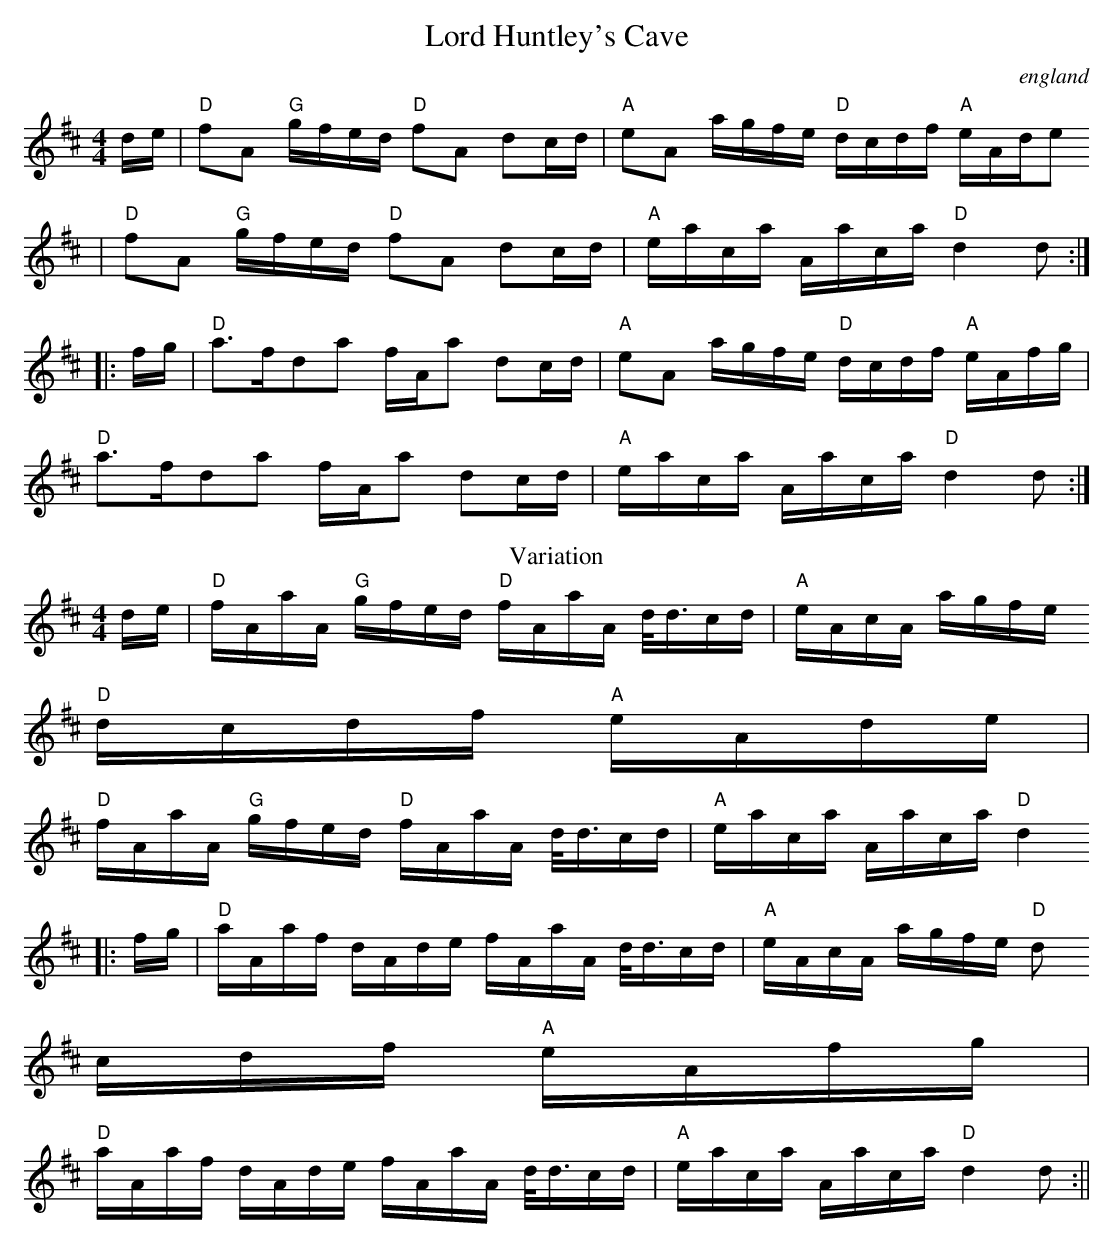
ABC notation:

X:1
T:Lord Huntley's Cave
O:england
M:4/4
L:1/8
K:D
C:J. Scott Skinner
d/e/|"D"fA "G"g/f/e/d/ "D"fA dc/d/|"A"eA a/g/f/e/ "D"d/c/d/f/ "A"e/A/d/e
/|
"D"fA "G"g/f/e/d/ "D"fA dc/d/|"A"e/a/c/a/ A/a/c/a/ "D"d2 d:|
|:f/g/|"D"a>fda f/A/a dc/d/|"A"eA a/g/f/e/ "D"d/c/d/f/ "A"e/A/f/g/|
"D"a>fda f/A/a dc/d/|"A"e/a/c/a/ A/a/c/a/ "D"d2 d:|
T:Variation
d/e/|"D"f/A/a/A/ "G"g/f/e/d/ "D"f/A/a/A/ d/<d/c/d/|"A"e/A/c/A/ a/g/f/e/
"D"d/c/d/f/ "A"e/A/d/e/|
"D"f/A/a/A/ "G"g/f/e/d/ "D"f/A/a/A/ d/<d/c/d/|"A"e/a/c/a/ A/a/c/a/ "D"d2
d:|
|:f/g/|"D"a/A/a/f/ d/A/d/e/ f/A/a/A/ d/<d/c/d/|"A"e/A/c/A/ a/g/f/e/ "D"d
/c/d/f/ "A"e/A/f/g/|
"D"a/A/a/f/ d/A/d/e/ f/A/a/A/ d/<d/c/d/|"A"e/a/c/a/ A/a/c/a/ "D"d2 d:||
